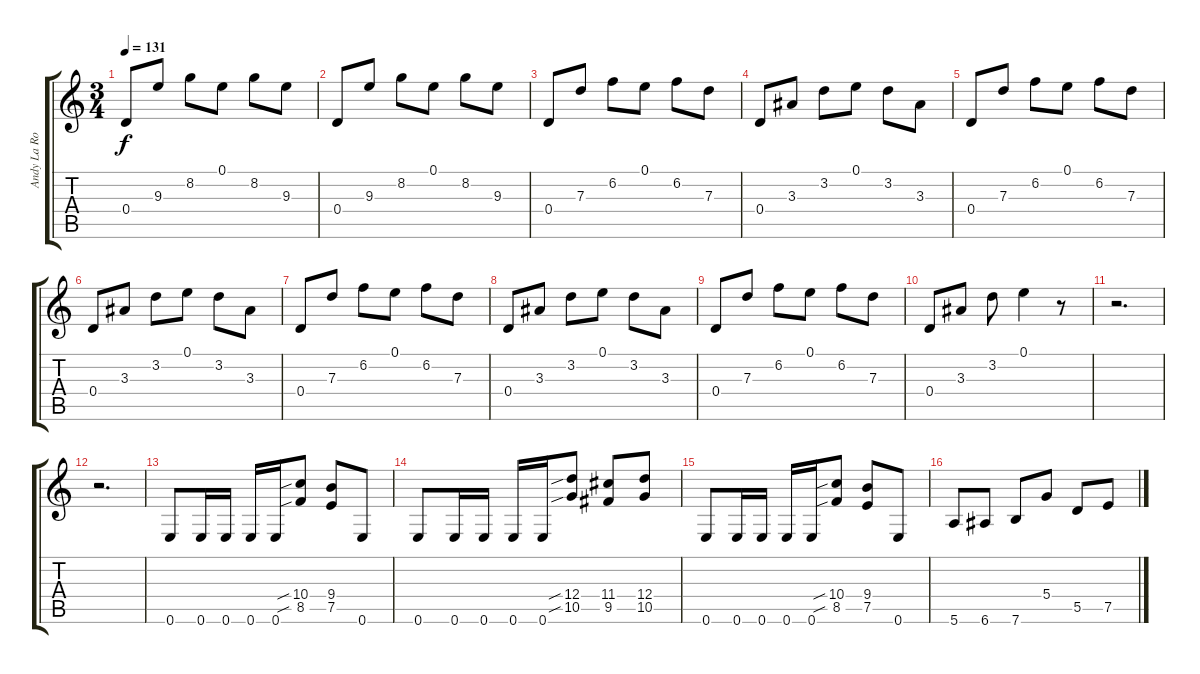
\track ("Andy La Rocque" "Andy La Ro") {instrument overdrivenguitar}
\staff {score tabs}
\tuning (E4 B3 G3 D3 A2 E2) {hide}
\ts (3 4)
\tempo 131
\clef g2
\ks c
0.4.8{dy f} 9.3.8 8.2.8 0.1.8 8.2.8 9.3.8 |
0.4.8 9.3.8 8.2.8 0.1.8 8.2.8 9.3.8 |
0.4.8 7.3.8 6.2.8 0.1.8 6.2.8 7.3.8 |
0.4.8 3.3.8 3.2.8 0.1.8 3.2.8 3.3.8 |
0.4.8 7.3.8 6.2.8 0.1.8 6.2.8 7.3.8 |
0.4.8 3.3.8 3.2.8 0.1.8 3.2.8 3.3.8 |
0.4.8 7.3.8 6.2.8 0.1.8 6.2.8 7.3.8 |
0.4.8 3.3.8 3.2.8 0.1.8 3.2.8 3.3.8 |
0.4.8 7.3.8 6.2.8 0.1.8 6.2.8 7.3.8 |
0.4.8 3.3.8 3.2.8 0.1.4 r.8 |
r.2{d} |
r.2{d} |
0.6.8{instrument distortionguitar} 0.6.16 0.6.16 0.6.16 0.6.16 (10.4{sib} 8.5{sib}).8 (9.4 7.5).8 0.6.8 |
0.6.8 0.6.16 0.6.16 0.6.16 0.6.16 (12.4{sib} 10.5{sib}).8 (11.4 9.5).8 (12.4 10.5).8 |
0.6.8{instrument distortionguitar} 0.6.16 0.6.16 0.6.16 0.6.16 (10.4{sib} 8.5{sib}).8 (9.4 7.5).8 0.6.8 |
5.6.8 6.6.8 7.6.8 5.4.8 5.5.8 7.5.8
